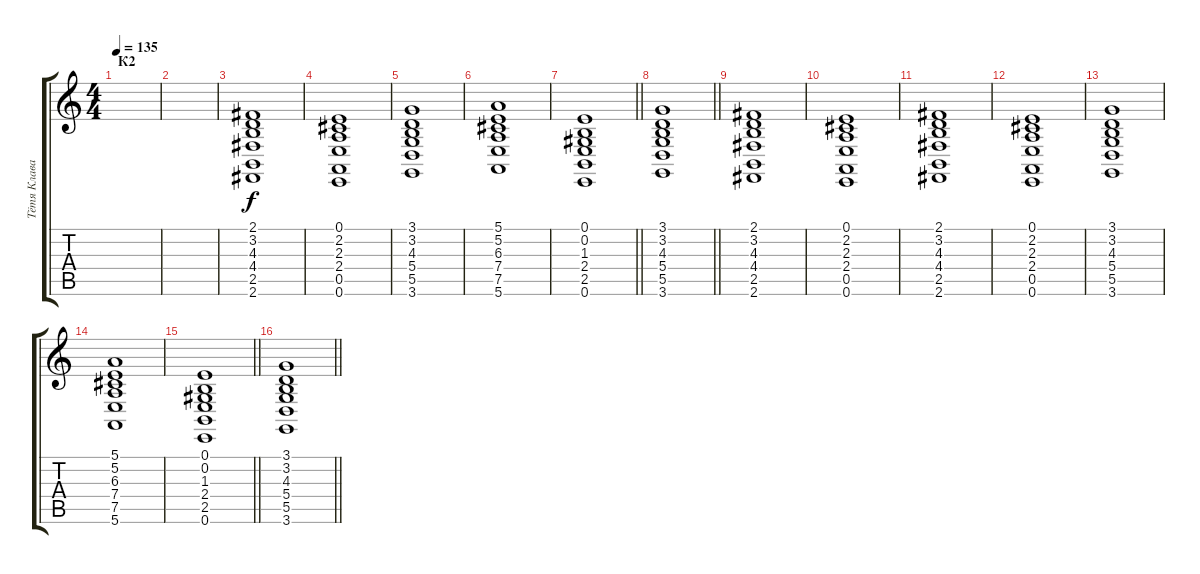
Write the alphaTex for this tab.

\track ("Тётя Клава" "Тётя Клава") {instrument stringensemble1}
\staff {score tabs}
\tuning (E4 B3 G3 D3 A2 E2) {hide}
\ts (4 4)
\section ("" "К2")
\tempo 135
\clef g2
\ks c
|
|
(2.1 3.2 4.3 4.4 2.5 2.6).1 |
(0.1 2.2 2.3 2.4 0.5 0.6).1 |
(3.1 3.2 4.3 5.4 5.5 3.6).1 |
(5.1 5.2 6.3 7.4 7.5 5.6).1 |
\barLineRight lightlight
(0.1 0.2 1.3 2.4 2.5 0.6).1 |
\barLineRight lightlight
(3.1 3.2 4.3 5.4 5.5 3.6).1 |
(2.1 3.2 4.3 4.4 2.5 2.6).1 |
(0.1 2.2 2.3 2.4 0.5 0.6).1 |
(2.1 3.2 4.3 4.4 2.5 2.6).1 |
(0.1 2.2 2.3 2.4 0.5 0.6).1 |
(3.1 3.2 4.3 5.4 5.5 3.6).1 |
(5.1 5.2 6.3 7.4 7.5 5.6).1 |
\barLineRight lightlight
(0.1 0.2 1.3 2.4 2.5 0.6).1 |
\barLineRight lightlight
(3.1 3.2 4.3 5.4 5.5 3.6).1
